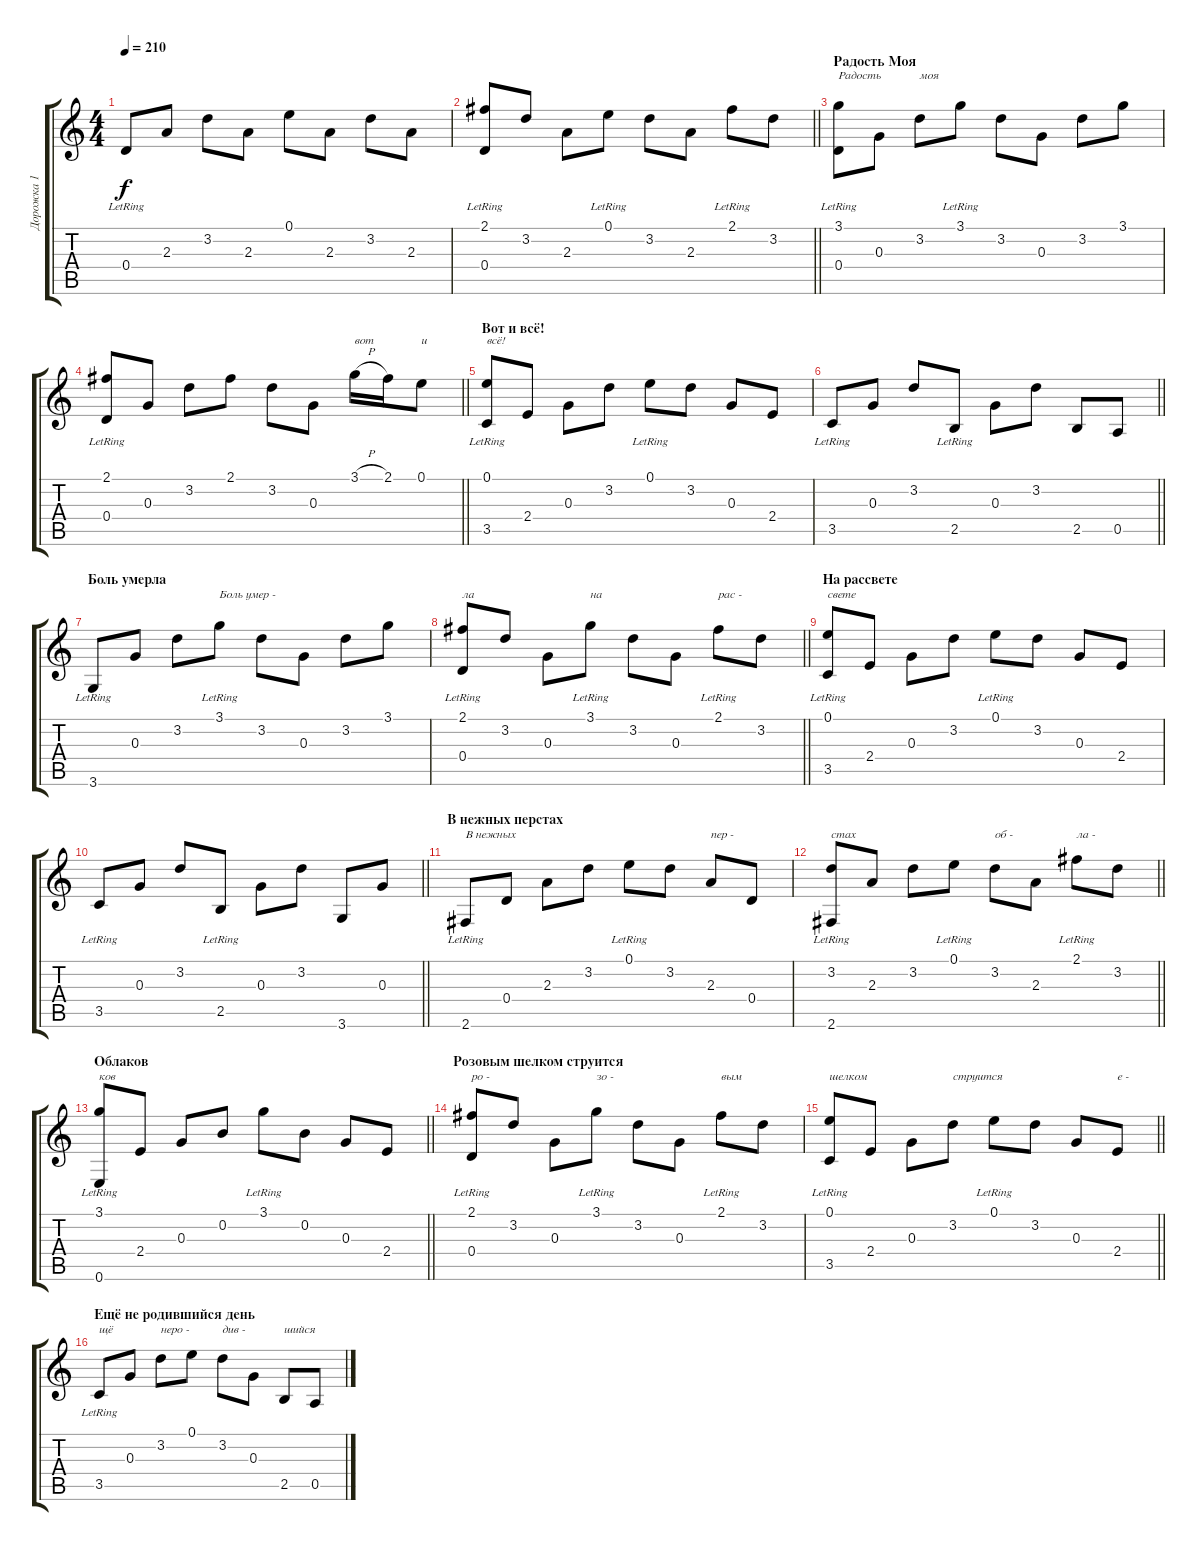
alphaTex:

\track ("Дорожка 1" "Дорожка 1") {instrument acousticguitarnylon}
\staff {score tabs}
\tuning (E4 B3 G3 D3 A2 E2) {hide}
\ts (4 4)
\tempo 210
\clef g2
\ks c
0.4{lr}.8{dy f} 2.3.8 3.2.8 2.3.8 0.1.8 2.3.8 3.2.8 2.3.8 |
\barLineRight lightlight
(2.1{lr} 0.4{lr}).8 3.2.8 2.3.8 0.1{lr}.8 3.2.8 2.3.8 2.1{lr}.8 3.2.8 |
\section ("" "Радость Моя")
(3.1{lr} 0.4{lr}).8{txt "Радость"} 0.3.8 3.2.8{txt "моя"} 3.1{lr}.8 3.2.8 0.3.8 3.2.8 3.1.8 |
\barLineRight lightlight
(2.1{lr} 0.4{lr}).8 0.3.8 3.2.8 2.1.8 3.2.8 0.3.8 3.1{h}.16{txt "вот"} 2.1.16 0.1.8{txt "и"} |
\section ("" "Вот и всё!")
(0.1{lr} 3.5{lr}).8{txt "всё!"} 2.4.8 0.3.8 3.2.8 0.1{lr}.8 3.2.8 0.3.8 2.4.8 |
\barLineRight lightlight
3.5{lr}.8 0.3.8 3.2.8 2.5{lr}.8 0.3.8 3.2.8 2.5.8 0.5.8 |
\section ("" "Боль умерла")
3.6{lr}.8 0.3.8 3.2.8 3.1{lr}.8{txt "Боль умер - "} 3.2.8 0.3.8 3.2.8 3.1.8 |
\barLineRight lightlight
(2.1{lr} 0.4{lr}).8{txt "ла"} 3.2.8 0.3.8 3.1{lr}.8{txt "на"} 3.2.8 0.3.8 2.1{lr}.8{txt "рас - "} 3.2.8 |
\section ("" "На рассвете")
(0.1{lr} 3.5{lr}).8{txt "свете"} 2.4.8 0.3.8 3.2.8 0.1{lr}.8 3.2.8 0.3.8 2.4.8 |
\barLineRight lightlight
3.5{lr}.8 0.3.8 3.2.8 2.5{lr}.8 0.3.8 3.2.8 3.6.8 0.3.8 |
\section ("" "В нежных перстах")
2.6{lr}.8{txt "В нежных"} 0.4.8 2.3.8 3.2.8 0.1{lr}.8 3.2.8 2.3.8{txt "пер - "} 0.4.8 |
\barLineRight lightlight
(3.2{lr} 2.6{lr}).8{txt "стах"} 2.3.8 3.2.8 0.1{lr}.8 3.2.8{txt "об -"} 2.3.8 2.1{lr}.8{txt "ла -"} 3.2.8 |
\section ("" "Облаков")
\barLineRight lightlight
(3.1{lr} 0.6{lr}).8{txt "ков"} 2.4.8 0.3.8 0.2.8 3.1{lr}.8 0.2.8 0.3.8 2.4.8 |
\section ("" "Розовым шелком струится")
(2.1{lr} 0.4{lr}).8{txt "ро - "} 3.2.8 0.3.8 3.1{lr}.8{txt "зо -"} 3.2.8 0.3.8 2.1{lr}.8{txt "вым"} 3.2.8 |
\barLineRight lightlight
(0.1{lr} 3.5{lr}).8{txt "шелком"} 2.4.8 0.3.8 3.2.8{txt "струится"} 0.1{lr}.8 3.2.8 0.3.8 2.4.8{txt "е -"} |
\section ("" "Ещё не родившийся день")
3.5{lr}.8{txt "щё"} 0.3.8 3.2.8{txt "неро -"} 0.1.8 3.2.8{txt "див -"} 0.3.8 2.5.8{txt "шийся"} 0.5.8
